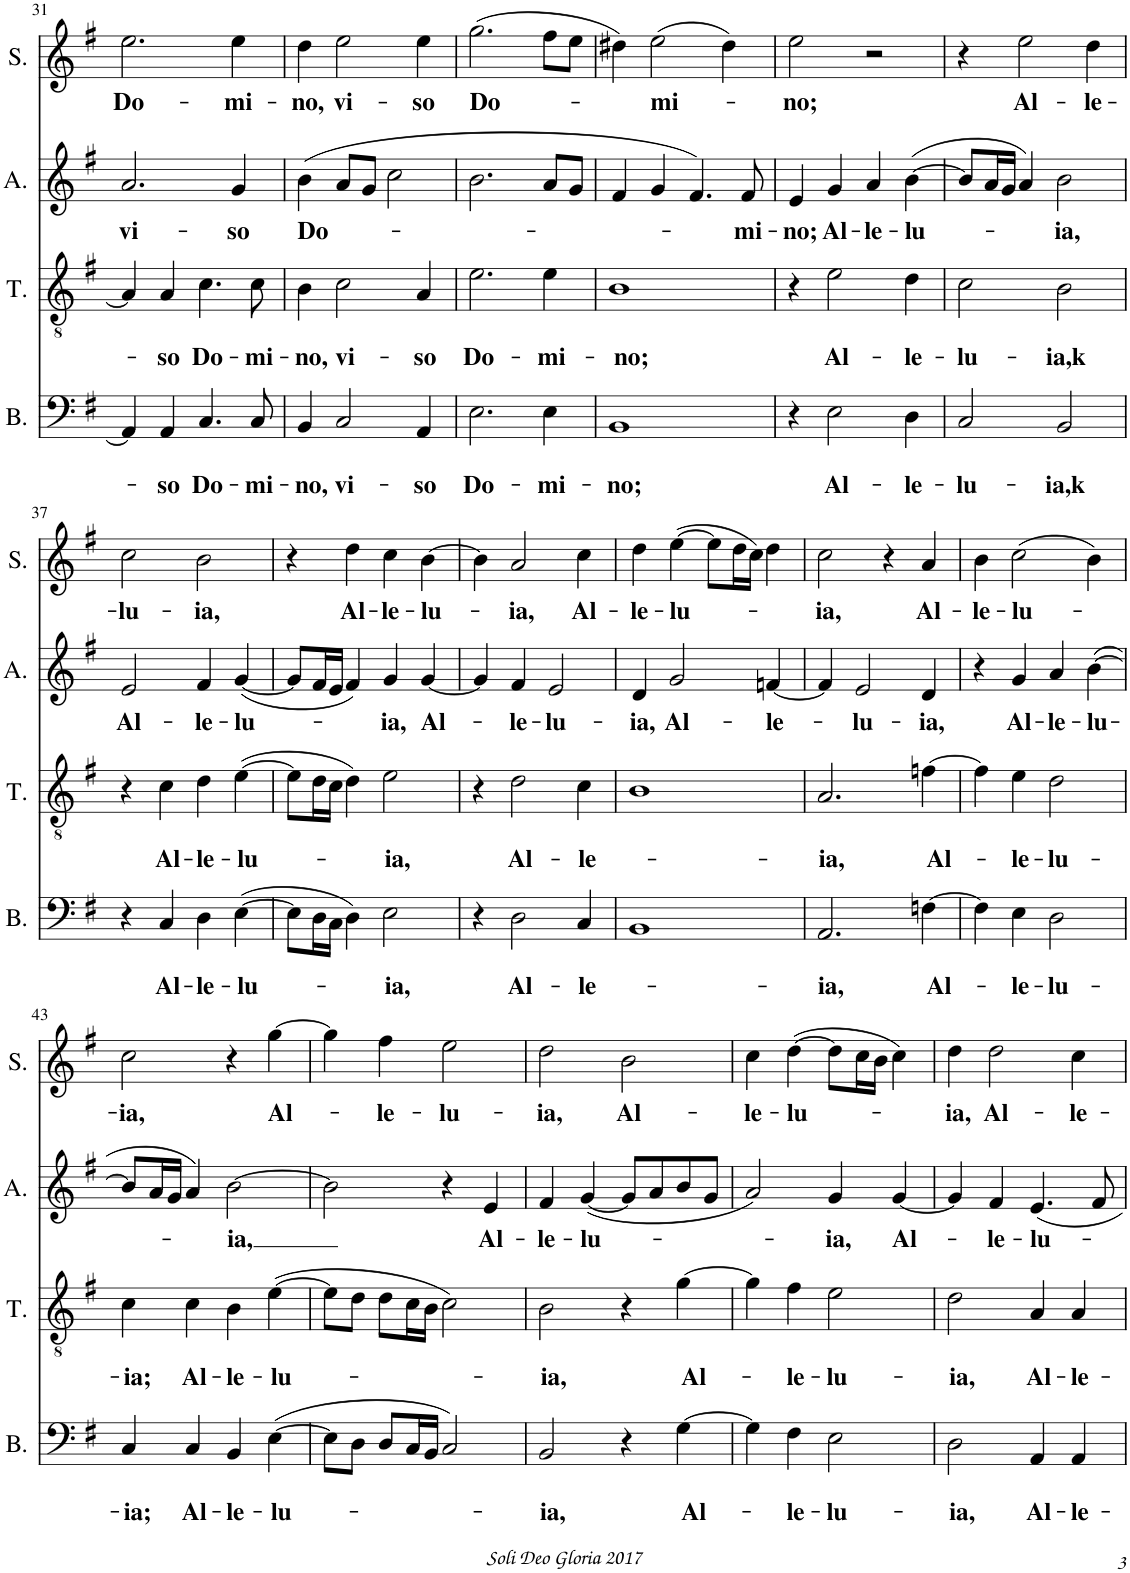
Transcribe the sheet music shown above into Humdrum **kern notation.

**kern	**text	**kern	**text	**kern	**text	**kern	**text
*part4	*part4	*part3	*part3	*part2	*part2	*part1	*part1
*staff4	*staff4	*staff3	*staff3	*staff2	*staff2	*staff1	*staff1
*I"Bass	*	*I"Ténor	*	*I"Alto	*	*I"Soprano	*
*I'B.	*	*I'T.	*	*I'A.	*	*I'S.	*
!!LO:PB:g=z
*clefF4	*	*clefGv2	*	*clefG2	*	*clefG2	*
*k[f#]	*	*k[f#]	*	*k[f#]	*	*k[f#]	*
*M4/4	*	*M4/4	*	*M4/4	*	*M4/4	*
*met(c)	*	*met(c)	*	*met(c)	*	*met(c)	*
=31	=31	=31	=31	=31	=31	=31	=31
!	!	!	!	!	!LO:LY:b	!	!LO:LY:b
4AA/]	.	4A/]	.	2.a/	vi-	2.ee\	Do-
!	!LO:LY:b	!	!LO:LY:b	!	!	!	!
4AA/	-so	4A/	-so	.	.	.	.
!	!LO:LY:b	!	!LO:LY:b	!	!	!	!
4.C/	Do-	4.c\	Do-	.	.	.	.
!	!	!	!	!	!LO:LY:b	!	!LO:LY:b
.	.	.	.	4g/	-so	4ee\	-mi-
!	!LO:LY:b	!	!LO:LY:b	!	!	!	!
8C/	-mi-	8c\	-mi-	.	.	.	.
=32	=32	=32	=32	=32	=32	=32	=32
!	!LO:LY:b	!	!LO:LY:b	!	!LO:LY:b	!	!LO:LY:b
4BB/	-no,	4B\	-no,	(4b\	Do-	4dd\	-no,
!	!LO:LY:b	!	!LO:LY:b	!	!	!	!LO:LY:b
2C/	vi-	2c\	vi-	8a/L	.	2ee\	vi-
.	.	.	.	8g/J	.	.	.
.	.	.	.	2cc\	.	.	.
!	!LO:LY:b	!	!LO:LY:b	!	!	!	!LO:LY:b
4AA/	-so	4A/	-so	.	.	4ee\	-so
=33	=33	=33	=33	=33	=33	=33	=33
!	!LO:LY:b	!	!LO:LY:b	!	!	!	!LO:LY:b
2.E\	Do-	2.e\	Do-	2.b\	.	(2.gg\	Do-
!	!LO:LY:b	!	!LO:LY:b	!	!	!	!
4E\	-mi-	4e\	-mi-	8a/L	.	8ff#\L	.
.	.	.	.	8g/J	.	8ee\J	.
=34	=34	=34	=34	=34	=34	=34	=34
!	!LO:LY:b	!	!LO:LY:b	!	!	!	!
1BB	-no;	1B	-no;	4f#/	.	4dd#X\)	.
!	!	!	!	!	!	!	!LO:LY:b
.	.	.	.	4g/	.	(2ee\	-mi-
.	.	.	.	4.f#/)	.	.	.
.	.	.	.	.	.	4dd#\)	.
!	!	!	!	!	!LO:LY:b	!	!
.	.	.	.	8f#/	-mi-	.	.
=35	=35	=35	=35	=35	=35	=35	=35
!	!	!	!	!	!LO:LY:b	!	!LO:LY:b
4r	.	4r	.	4e/	-no;	2ee\	-no;
!	!LO:LY:b	!	!LO:LY:b	!	!LO:LY:b	!	!
2E\	Al-	2e\	Al-	4g/	Al-	.	.
!	!	!	!	!	!LO:LY:b	!	!
.	.	.	.	4a/	-le-	2r	.
!	!LO:LY:b	!	!LO:LY:b	!	!LO:LY:b	!	!
4D\	-le-	4d\	-le-	([4b\	-lu-	.	.
=36	=36	=36	=36	=36	=36	=36	=36
!	!LO:LY:b	!	!LO:LY:b	!	!	!	!
2C/	-lu-	2c\	-lu-	8b/L]	.	4r	.
.	.	.	.	16a/L	.	.	.
.	.	.	.	16g/JJ	.	.	.
!	!	!	!	!	!	!	!LO:LY:b
.	.	.	.	4a/)	.	2ee\	Al-
!	!LO:LY:b	!	!LO:LY:b	!	!LO:LY:b	!	!
2BB/	-ia,k	2B\	-ia,k	2b\	-ia,	.	.
!	!	!	!	!	!	!	!LO:LY:b
.	.	.	.	.	.	4dd\	-le-
!!LO:LB:g=z
=37	=37	=37	=37	=37	=37	=37	=37
!	!	!	!	!	!LO:LY:b	!	!LO:LY:b
4r	.	4r	.	2e/	Al-	2cc\	-lu-
!	!LO:LY:b	!	!LO:LY:b	!	!	!	!
4C/	Al-	4c\	Al-	.	.	.	.
!	!LO:LY:b	!	!LO:LY:b	!	!LO:LY:b	!	!LO:LY:b
4D\	-le-	4d\	-le-	4f#/	-le-	2b\	-ia,
!	!LO:LY:b	!	!LO:LY:b	!	!LO:LY:b	!	!
([4E\	-lu-	([4e\	-lu-	([4g/	-lu-	.	.
=38	=38	=38	=38	=38	=38	=38	=38
8E\L]	.	8e\L]	.	8g/L]	.	4r	.
16D\L	.	16d\L	.	16f#/L	.	.	.
16C\JJ	.	16c\JJ	.	16e/JJ	.	.	.
!	!	!	!	!	!	!	!LO:LY:b
4D\)	.	4d\)	.	4f#/)	.	4dd\	Al-
!	!LO:LY:b	!	!LO:LY:b	!	!LO:LY:b	!	!LO:LY:b
2E\	-ia,	2e\	-ia,	4g/	-ia,	4cc\	-le-
!	!	!	!	!	!LO:LY:b	!	!LO:LY:b
.	.	.	.	[4g/	Al-	[4b\	-lu-
=39	=39	=39	=39	=39	=39	=39	=39
4r	.	4r	.	4g/]	.	4b\]	.
!	!LO:LY:b	!	!LO:LY:b	!	!LO:LY:b	!	!LO:LY:b
2D\	Al-	2d\	Al-	4f#/	-le-	2a/	-ia,
!	!	!	!	!	!LO:LY:b	!	!
.	.	.	.	2e/	-lu-	.	.
!	!LO:LY:b	!	!LO:LY:b	!	!	!	!LO:LY:b
4C/	-le-	4c\	-le-	.	.	4cc\	Al-
=40	=40	=40	=40	=40	=40	=40	=40
!	!	!	!	!	!LO:LY:b	!	!LO:LY:b
1BB	.	1B	.	4d/	-ia,	4dd\	-le-
!	!	!	!	!	!LO:LY:b	!	!LO:LY:b
.	.	.	.	2g/	Al-	([4ee\	-lu-
.	.	.	.	.	.	8ee\L]	.
.	.	.	.	.	.	16dd\L	.
.	.	.	.	.	.	16cc\JJ)	.
!	!	!	!	!	!LO:LY:b	!	!
.	.	.	.	[4fn/	-le-	4dd\	.
=41	=41	=41	=41	=41	=41	=41	=41
!	!LO:LY:b	!	!LO:LY:b	!	!	!	!LO:LY:b
2.AA/	-ia,	2.A/	-ia,	4f/]	.	2cc\	-ia,
!	!	!	!	!	!LO:LY:b	!	!
.	.	.	.	2e/	-lu-	.	.
.	.	.	.	.	.	4r	.
!	!LO:LY:b	!	!LO:LY:b	!	!LO:LY:b	!	!LO:LY:b
[4Fn\	Al-	[4fn\	Al-	4d/	-ia,	4a/	Al-
=42	=42	=42	=42	=42	=42	=42	=42
!	!	!	!	!	!	!	!LO:LY:b
4F\]	.	4f\]	.	4r	.	4b\	-le-
!	!LO:LY:b	!	!LO:LY:b	!	!LO:LY:b	!	!LO:LY:b
4E\	-le-	4e\	-le-	4g/	Al-	(2cc\	-lu-
!	!LO:LY:b	!	!LO:LY:b	!	!LO:LY:b	!	!
2D\	-lu-	2d\	-lu-	4a/	-le-	.	.
!	!	!	!	!	!LO:LY:b	!	!
.	.	.	.	([4b\	-lu-	4b\)	.
!!LO:LB:g=z
=43	=43	=43	=43	=43	=43	=43	=43
!	!LO:LY:b	!	!LO:LY:b	!	!	!	!LO:LY:b
4C/	-ia;	4c\	-ia;	8b/L]	.	2cc\	-ia,
.	.	.	.	16a/L	.	.	.
.	.	.	.	16g/JJ	.	.	.
!	!LO:LY:b	!	!LO:LY:b	!	!	!	!
4C/	Al-	4c\	Al-	4a/)	.	.	.
!	!LO:LY:b	!	!LO:LY:b	!	!LO:LY:b	!	!
4BB/	-le-	4B\	-le-	[2b\	-ia,	4r	.
!	!LO:LY:b	!	!LO:LY:b	!	!	!	!LO:LY:b
([4E\	-lu-	([4e\	-lu-	.	.	[4gg\	Al-
=44	=44	=44	=44	=44	=44	=44	=44
8E\L]	.	8e\L]	.	2b\]	.	4gg\]	.
8D\J	.	8d\J	.	.	.	.	.
!	!	!	!	!	!	!	!LO:LY:b
8D/L	.	8d\L	.	.	.	4ff#\	-le-
16C/L	.	16c\L	.	.	.	.	.
16BB/JJ	.	16B\JJ	.	.	.	.	.
!	!	!	!	!	!	!	!LO:LY:b
2C/)	.	2c\)	.	4r	.	2ee\	-lu-
!	!	!	!	!	!LO:LY:b	!	!
.	.	.	.	4e/	Al-	.	.
=45	=45	=45	=45	=45	=45	=45	=45
!	!LO:LY:b	!	!LO:LY:b	!	!LO:LY:b	!	!LO:LY:b
2BB/	-ia,	2B\	-ia,	4f#/	-le-	2dd\	-ia,
!	!	!	!	!	!LO:LY:b	!	!
.	.	.	.	([4g/	-lu-	.	.
!	!	!	!	!	!	!	!LO:LY:b
4r	.	4r	.	8g/L]	.	2b\	Al-
.	.	.	.	8a/	.	.	.
!	!LO:LY:b	!	!LO:LY:b	!	!	!	!
[4G\	Al-	[4g\	Al-	8b/	.	.	.
.	.	.	.	8g/J	.	.	.
=46	=46	=46	=46	=46	=46	=46	=46
!	!	!	!	!	!	!	!LO:LY:b
4G\]	.	4g\]	.	2a/)	.	4cc\	-le-
!	!LO:LY:b	!	!LO:LY:b	!	!	!	!LO:LY:b
4F#\	-le-	4f#\	-le-	.	.	([4dd\	-lu-
!	!LO:LY:b	!	!LO:LY:b	!	!LO:LY:b	!	!
2E\	-lu-	2e\	-lu-	4g/	-ia,	8dd\L]	.
.	.	.	.	.	.	16cc\L	.
.	.	.	.	.	.	16b\JJ	.
!	!	!	!	!	!LO:LY:b	!	!
.	.	.	.	[4g/	Al-	4cc\)	.
=47	=47	=47	=47	=47	=47	=47	=47
!	!LO:LY:b	!	!LO:LY:b	!	!	!	!LO:LY:b
2D\	-ia,	2d\	-ia,	4g/]	.	4dd\	-ia,
!	!	!	!	!	!LO:LY:b	!	!LO:LY:b
.	.	.	.	4f#/	-le-	2dd\	Al-
!	!LO:LY:b	!	!LO:LY:b	!	!LO:LY:b	!	!
4AA/	Al-	4A/	Al-	4.e/	-lu-	.	.
!	!LO:LY:b	!	!LO:LY:b	!	!	!	!LO:LY:b
4AA/	-le-	4A/	-le-	.	.	4cc\	-le-
.	.	.	.	8f#/	.	.	.
=	=	=	=	=	=	=	=
*-	*-	*-	*-	*-	*-	*-	*-
